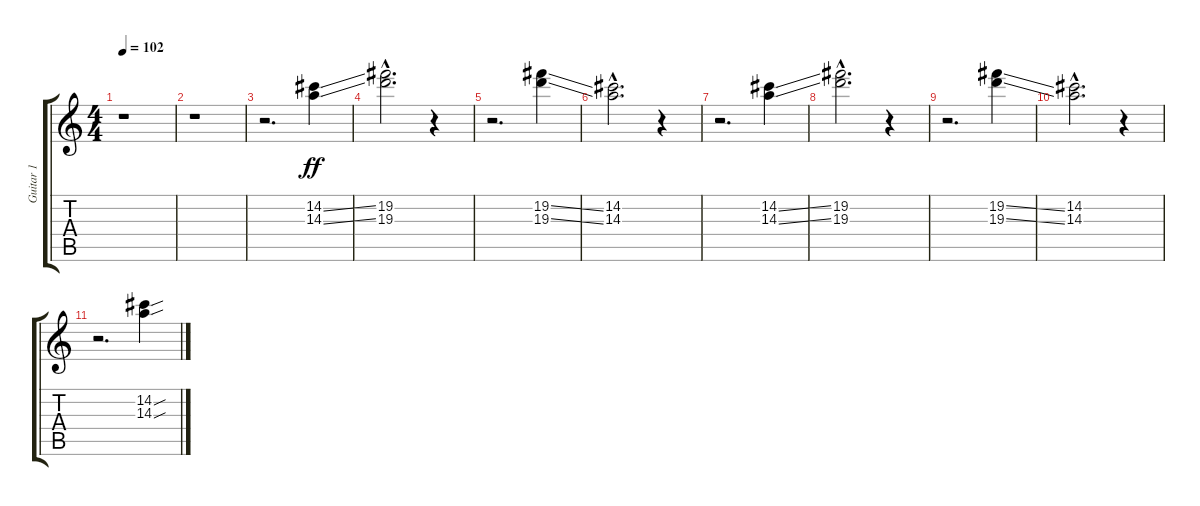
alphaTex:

\track ("Guitar 1" "Guitar 1") {instrument overdrivenguitar}
\staff {score tabs}
\tuning (E4 B3 G3 D3 A2 E2) {hide}
\ts (4 4)
\tempo 102
\clef g2
\ks c
r.1{dy ff} |
r.1 |
r.2{d} (14.2{ss} 14.3{ss}).4 |
(19.2{hac} 19.3{hac}).2{d} r.4 |
r.2{d} (19.2{ss} 19.3{ss}).4 |
(14.2{hac} 14.3{hac}).2{d} r.4 |
r.2{d} (14.2{ss} 14.3{ss}).4 |
(19.2{hac} 19.3{hac}).2{d volume 0} r.4 |
r.2{d} (19.2{ss} 19.3{ss}).4 |
(14.2{hac} 14.3{hac}).2{d} r.4 |
r.2{d} (14.2{sou} 14.3{sou}).4
